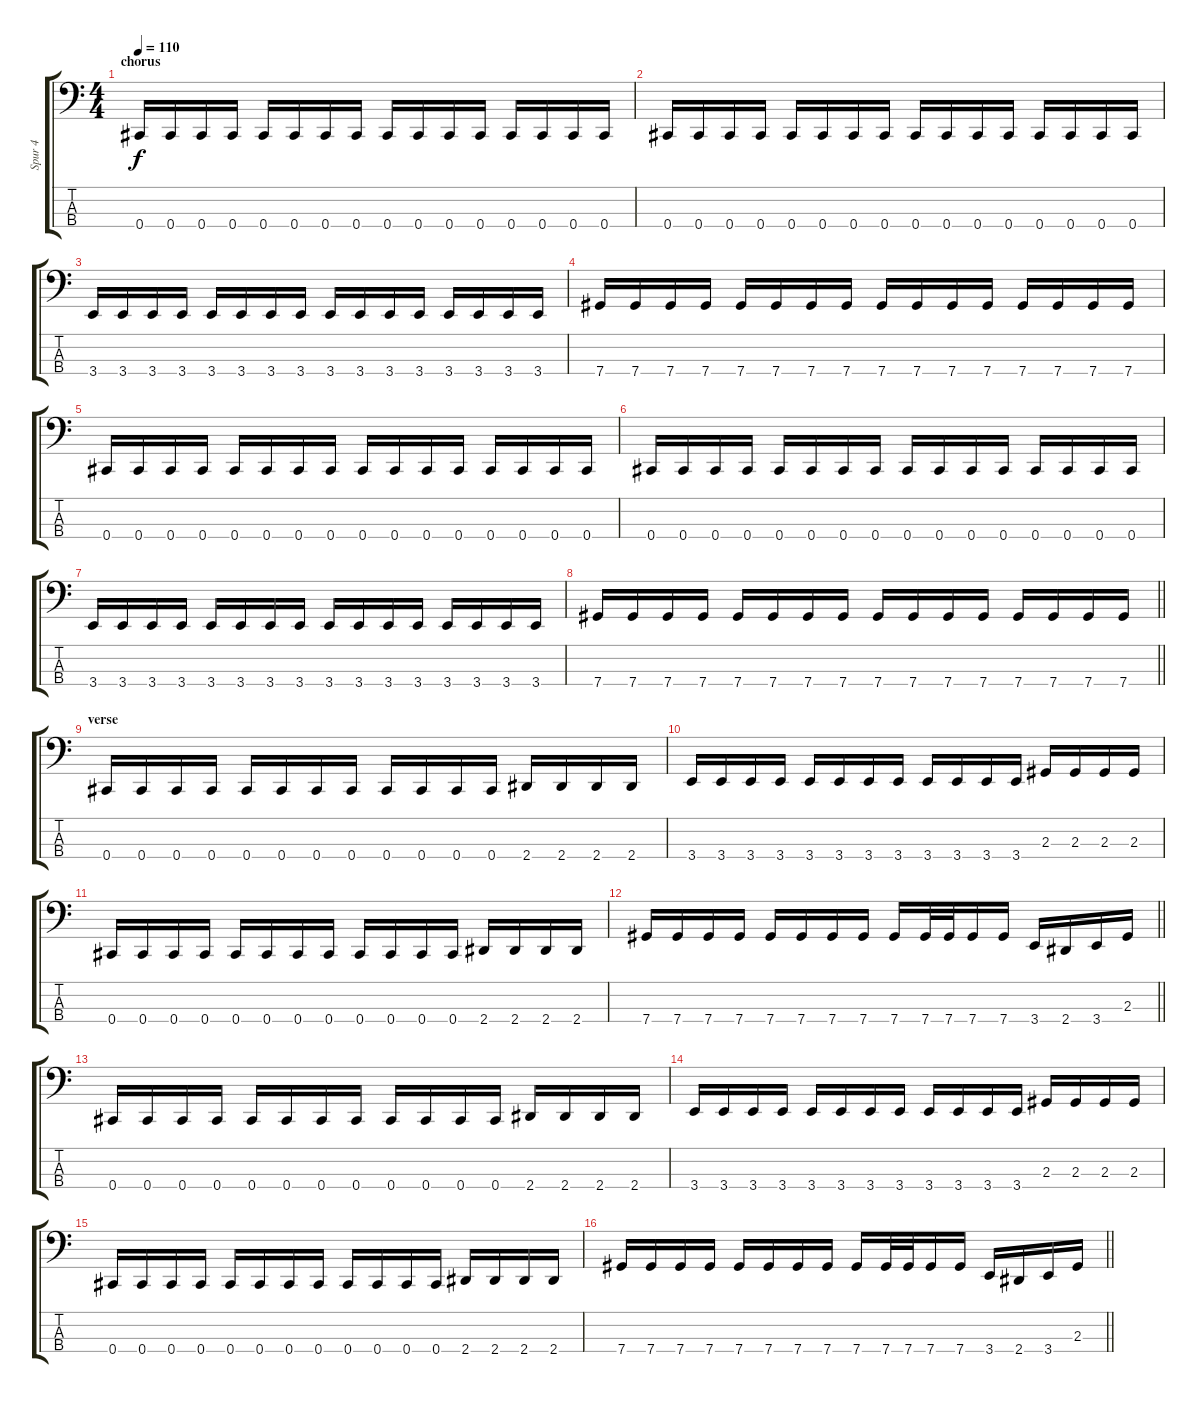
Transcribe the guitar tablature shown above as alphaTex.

\track ("Spur 4" "Spur 4") {instrument electricbasspick}
\staff {score tabs}
\tuning (E2 B1 Gb1 Db1) {hide}
\ts (4 4)
\section ("" "chorus")
\tempo 110
\clef f4
\ks c
0.4.16{dy f} 0.4.16 0.4.16 0.4.16 0.4.16 0.4.16 0.4.16 0.4.16 0.4.16 0.4.16 0.4.16 0.4.16 0.4.16 0.4.16 0.4.16 0.4.16 |
0.4.16 0.4.16 0.4.16 0.4.16 0.4.16 0.4.16 0.4.16 0.4.16 0.4.16 0.4.16 0.4.16 0.4.16 0.4.16 0.4.16 0.4.16 0.4.16 |
3.4.16 3.4.16 3.4.16 3.4.16 3.4.16 3.4.16 3.4.16 3.4.16 3.4.16 3.4.16 3.4.16 3.4.16 3.4.16 3.4.16 3.4.16 3.4.16 |
7.4.16 7.4.16 7.4.16 7.4.16 7.4.16 7.4.16 7.4.16 7.4.16 7.4.16 7.4.16 7.4.16 7.4.16 7.4.16 7.4.16 7.4.16 7.4.16 |
0.4.16 0.4.16 0.4.16 0.4.16 0.4.16 0.4.16 0.4.16 0.4.16 0.4.16 0.4.16 0.4.16 0.4.16 0.4.16 0.4.16 0.4.16 0.4.16 |
0.4.16 0.4.16 0.4.16 0.4.16 0.4.16 0.4.16 0.4.16 0.4.16 0.4.16 0.4.16 0.4.16 0.4.16 0.4.16 0.4.16 0.4.16 0.4.16 |
3.4.16 3.4.16 3.4.16 3.4.16 3.4.16 3.4.16 3.4.16 3.4.16 3.4.16 3.4.16 3.4.16 3.4.16 3.4.16 3.4.16 3.4.16 3.4.16 |
\barLineRight lightlight
7.4.16 7.4.16 7.4.16 7.4.16 7.4.16 7.4.16 7.4.16 7.4.16 7.4.16 7.4.16 7.4.16 7.4.16 7.4.16 7.4.16 7.4.16 7.4.16 |
\section ("" "verse")
0.4.16 0.4.16 0.4.16 0.4.16 0.4.16 0.4.16 0.4.16 0.4.16 0.4.16 0.4.16 0.4.16 0.4.16 2.4.16 2.4.16 2.4.16 2.4.16 |
3.4.16 3.4.16 3.4.16 3.4.16 3.4.16 3.4.16 3.4.16 3.4.16 3.4.16 3.4.16 3.4.16 3.4.16 2.3.16 2.3.16 2.3.16 2.3.16 |
0.4.16 0.4.16 0.4.16 0.4.16 0.4.16 0.4.16 0.4.16 0.4.16 0.4.16 0.4.16 0.4.16 0.4.16 2.4.16 2.4.16 2.4.16 2.4.16 |
\barLineRight lightlight
7.4.16 7.4.16 7.4.16 7.4.16 7.4.16 7.4.16 7.4.16 7.4.16 7.4.16 7.4.32 7.4.32 7.4.16 7.4.16 3.4.16 2.4.16 3.4.16 2.3.16 |
\section ("" "")
0.4.16 0.4.16 0.4.16 0.4.16 0.4.16 0.4.16 0.4.16 0.4.16 0.4.16 0.4.16 0.4.16 0.4.16 2.4.16 2.4.16 2.4.16 2.4.16 |
3.4.16 3.4.16 3.4.16 3.4.16 3.4.16 3.4.16 3.4.16 3.4.16 3.4.16 3.4.16 3.4.16 3.4.16 2.3.16 2.3.16 2.3.16 2.3.16 |
0.4.16 0.4.16 0.4.16 0.4.16 0.4.16 0.4.16 0.4.16 0.4.16 0.4.16 0.4.16 0.4.16 0.4.16 2.4.16 2.4.16 2.4.16 2.4.16 |
\barLineRight lightlight
7.4.16 7.4.16 7.4.16 7.4.16 7.4.16 7.4.16 7.4.16 7.4.16 7.4.16 7.4.32 7.4.32 7.4.16 7.4.16 3.4.16 2.4.16 3.4.16 2.3.16
